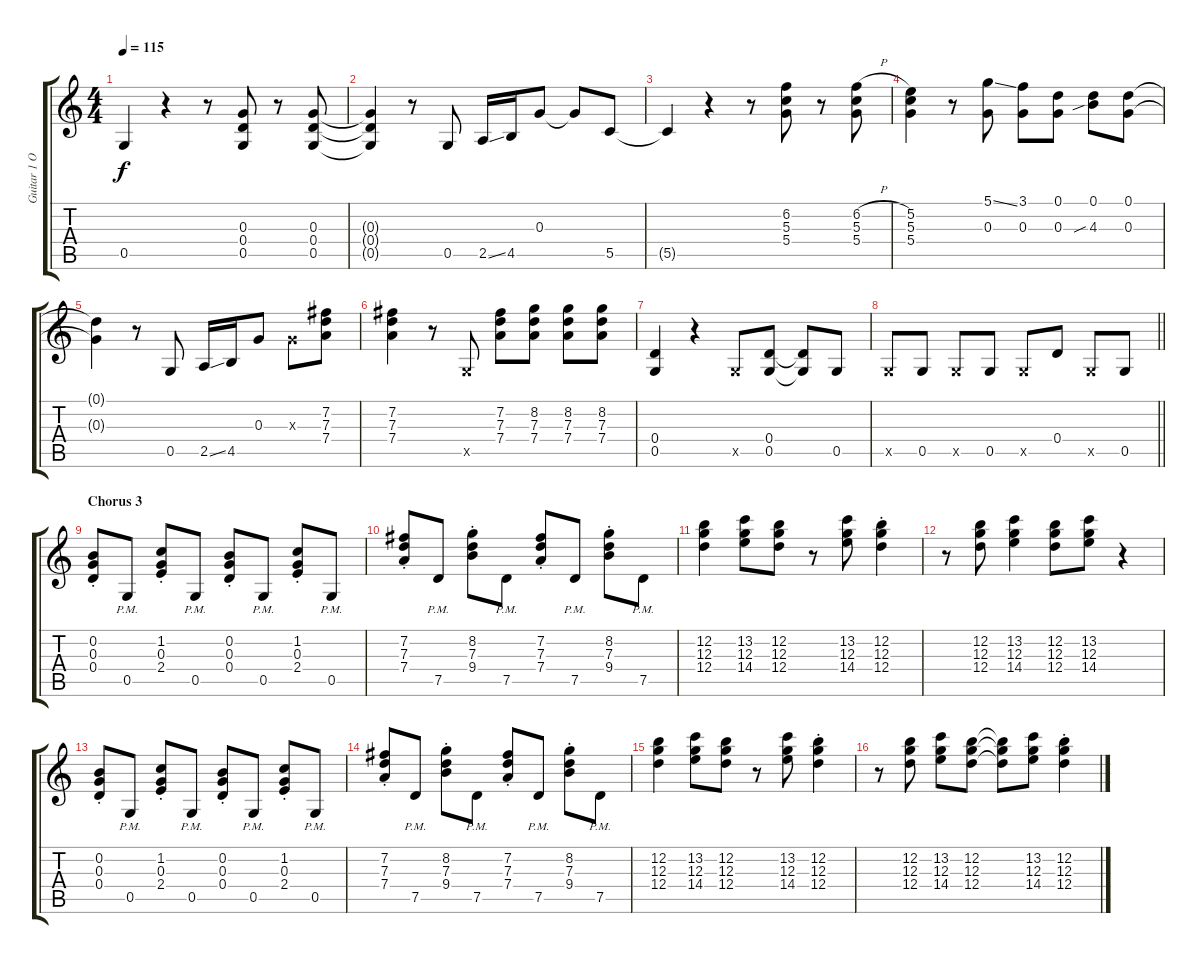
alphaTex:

\track ("Guitar 1 Open-G" "Guitar 1 O") {instrument overdrivenguitar}
\staff {score tabs}
\tuning (D4 B3 G3 D3 G2 D2) {hide}
\ts (4 4)
\tempo 115
\clef g2
\ks c
0.5.4{dy f} r.4 r.8 (0.3 0.4 0.5).8 r.8 (0.3 0.4 0.5).8 |
(0.3{t} 0.4{t} 0.5{t}).4 r.8 0.5.8 2.5{ss}.16 4.5.16 0.3.8 0.3{t}.8 5.5.8 |
5.5{t}.4 r.4 r.8 (6.2 5.3 5.4).8 r.8 (6.2{h} 5.3 5.4).8 |
(5.2 5.3 5.4).4 r.8 (5.1{ss} 0.3).8 (3.1 0.3).8 (0.1 0.3).8 (0.1 4.3{sib}).8 (0.1 0.3).8 |
(0.1{t} 0.3{t}).4 r.8 0.5.8 2.5{ss}.16 4.5.16 0.3.8 0.3{x}.8 (7.2 7.3 7.4).8 |
(7.2 7.3 7.4).4 r.8 0.5{x}.8 (7.2 7.3 7.4).8 (8.2 7.3 7.4).8 (8.2 7.3 7.4).8 (8.2 7.3 7.4).8 |
(0.4 0.5).4 r.4 0.5{x}.8 (0.4 0.5).8 (0.4{t} 0.5{t}).8 0.5.8 |
\barLineRight lightlight
0.5{x}.8 0.5.8 0.5{x}.8 0.5.8 0.5{x}.8 0.4.8 0.5{x}.8 0.5.8 |
\section ("" "Chorus 3")
(0.2{st} 0.3{st} 0.4{st}).8 0.5{pm}.8 (1.2{st} 0.3{st} 2.4{st}).8 0.5{pm}.8 (0.2{st} 0.3{st} 0.4{st}).8 0.5{pm}.8 (1.2{st} 0.3{st} 2.4{st}).8 0.5{pm}.8 |
(7.2{st} 7.3{st} 7.4{st}).8 7.5{pm}.8 (8.2{st} 7.3{st} 9.4{st}).8 7.5{pm}.8 (7.2{st} 7.3{st} 7.4{st}).8 7.5{pm}.8 (8.2{st} 7.3{st} 9.4{st}).8 7.5{pm}.8 |
(12.2 12.3 12.4).4 (13.2 12.3 14.4).8 (12.2 12.3 12.4).8 r.8 (13.2 12.3 14.4).8 (12.2{st} 12.3{st} 12.4{st}).4 |
r.8 (12.2 12.3 12.4).8 (13.2 12.3 14.4).4 (12.2 12.3 12.4).8 (13.2 12.3 14.4).8 r.4 |
(0.2{st} 0.3{st} 0.4{st}).8 0.5{pm}.8 (1.2{st} 0.3{st} 2.4{st}).8 0.5{pm}.8 (0.2{st} 0.3{st} 0.4{st}).8 0.5{pm}.8 (1.2{st} 0.3{st} 2.4{st}).8 0.5{pm}.8 |
(7.2{st} 7.3{st} 7.4{st}).8 7.5{pm}.8 (8.2{st} 7.3{st} 9.4{st}).8 7.5{pm}.8 (7.2{st} 7.3{st} 7.4{st}).8 7.5{pm}.8 (8.2{st} 7.3{st} 9.4{st}).8 7.5{pm}.8 |
(12.2 12.3 12.4).4 (13.2 12.3 14.4).8 (12.2 12.3 12.4).8 r.8 (13.2 12.3 14.4).8 (12.2{st} 12.3{st} 12.4{st}).4 |
r.8 (12.2 12.3 12.4).8 (13.2 12.3 14.4).8 (12.2 12.3 12.4).8 (12.2{t} 12.3{t} 12.4{t}).8 (13.2 12.3 14.4).8 (12.2{st} 12.3{st} 12.4{st}).4
